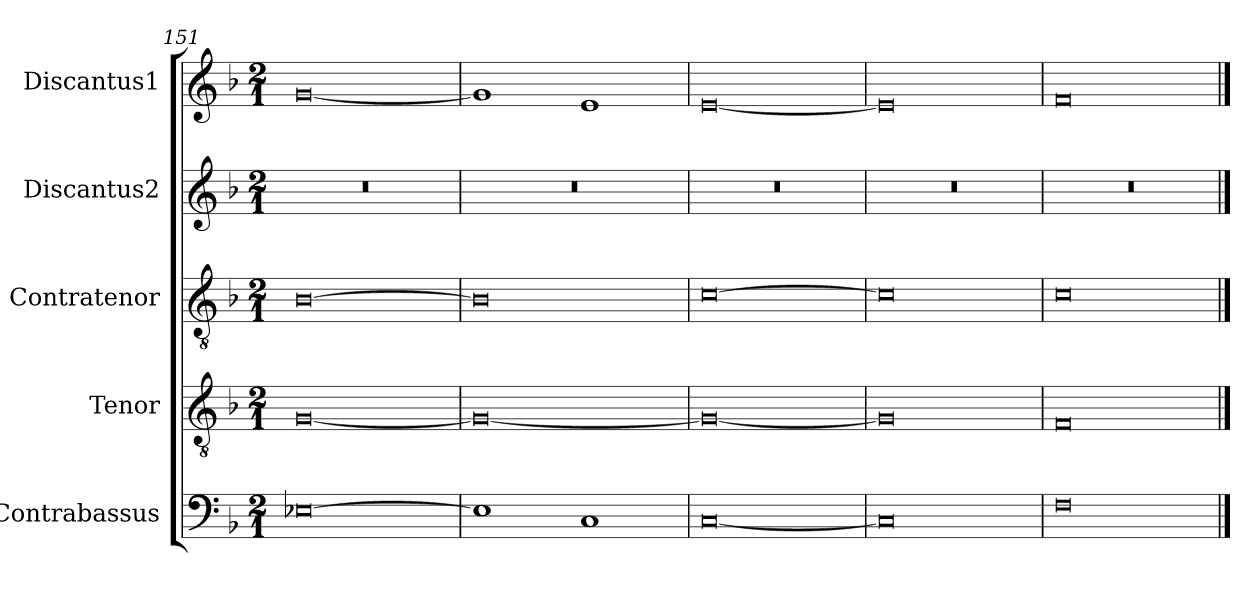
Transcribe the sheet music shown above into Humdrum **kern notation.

**kern	**kern	**kern	**kern	**kern
*part5	*part4	*part3	*part2	*part1
*staff5	*staff4	*staff3	*staff2	*staff1
*I"Contrabassus	*I"Tenor	*I"Contratenor	*I"Discantus2	*I"Discantus1
*I'C	*I'T	*I'Ct	*I'D2	*I'D1
*clefF4	*clefGv2	*clefGv2	*clefG2	*clefG2
*k[b-]	*k[b-]	*k[b-]	*k[b-]	*k[b-]
*M2/1	*M2/1	*M2/1	*M2/1	*M2/1
=151	=151	=151	=151	=151
[0E-X	[0G	[0B-	0r	[0g
=152	=152	=152	=152	=152
1E-]	0G_	0B-]	0r	1g]
1C	.	.	.	1e
=153	=153	=153	=153	=153
[0C	0G_	[0c	0r	[0e
=154	=154	=154	=154	=154
0C]	0G]	0c]	0r	0e]
=155	=155	=155	=155	=155
0F	0F	0c	0r	0f
==	==	==	==	==
*-	*-	*-	*-	*-
